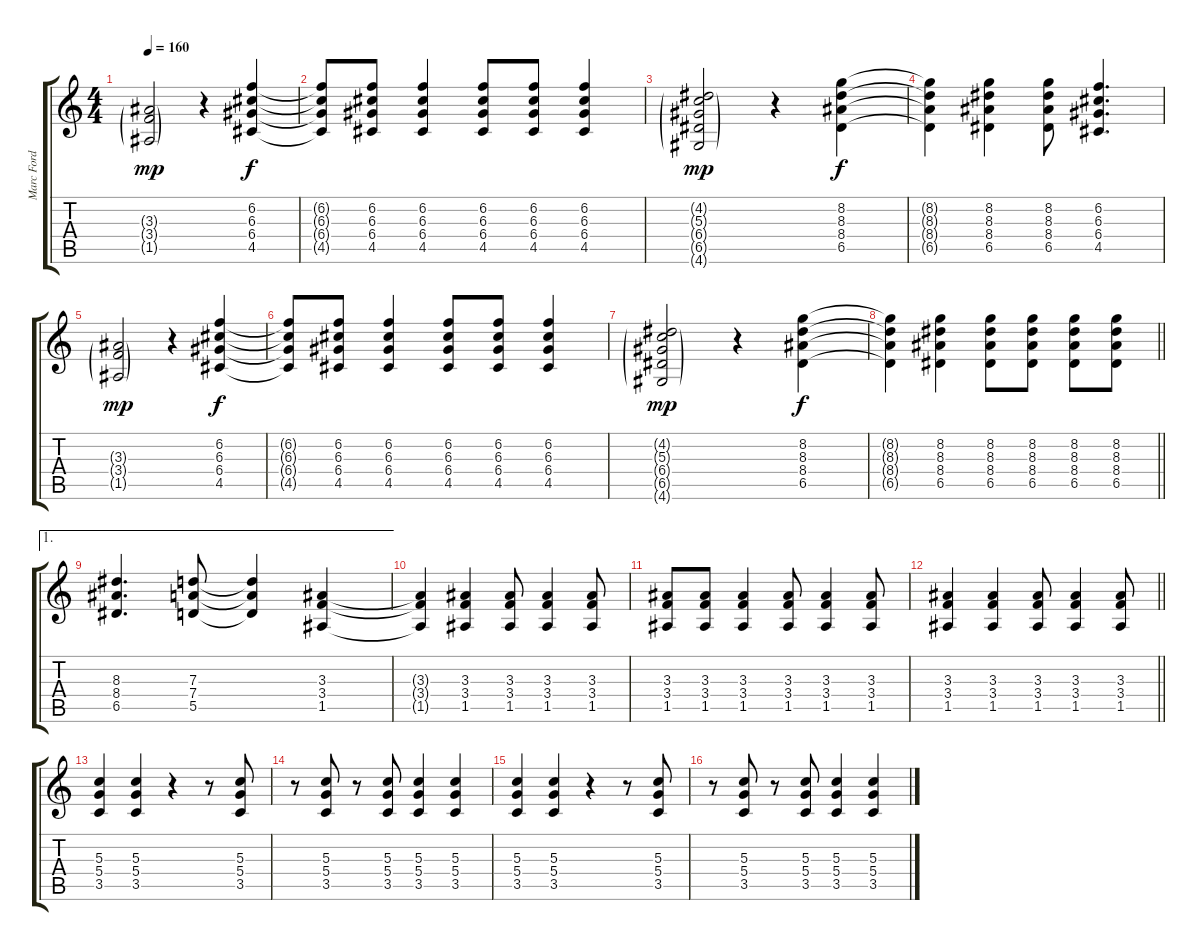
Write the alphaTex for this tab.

\track ("Marc Ford" "Marc Ford") {instrument distortionguitar}
\staff {score tabs}
\tuning (E4 B3 G3 D3 A2 E2) {hide}
\ts (4 4)
\tempo 160
\clef g2
\ks c
(3.3{g} 3.4{g} 1.5{g}).2{dy mp} r.4 (6.2 6.3 6.4 4.5).4{dy f} |
(6.2{t} 6.3{t} 6.4{t} 4.5{t}).8 (6.2 6.3 6.4 4.5).8 (6.2 6.3 6.4 4.5).4 (6.2 6.3 6.4 4.5).8 (6.2 6.3 6.4 4.5).8 (6.2 6.3 6.4 4.5).4 |
(4.2{g} 5.3{g} 6.4{g} 6.5{g} 4.6{g}).2{dy mp} r.4 (8.2 8.3 8.4 6.5).4{dy f} |
(8.2{t} 8.3{t} 8.4{t} 6.5{t}).4 (8.2 8.3 8.4 6.5).4 (8.2 8.3 8.4 6.5).8 (6.2 6.3 6.4 4.5).4{d} |
(3.3{g} 3.4{g} 1.5{g}).2{dy mp} r.4 (6.2 6.3 6.4 4.5).4{dy f} |
(6.2{t} 6.3{t} 6.4{t} 4.5{t}).8 (6.2 6.3 6.4 4.5).8 (6.2 6.3 6.4 4.5).4 (6.2 6.3 6.4 4.5).8 (6.2 6.3 6.4 4.5).8 (6.2 6.3 6.4 4.5).4 |
(4.2{g} 5.3{g} 6.4{g} 6.5{g} 4.6{g}).2{dy mp} r.4 (8.2 8.3 8.4 6.5).4{dy f} |
\barLineRight lightlight
(8.2{t} 8.3{t} 8.4{t} 6.5{t}).4 (8.2 8.3 8.4 6.5).4 (8.2 8.3 8.4 6.5).8 (8.2 8.3 8.4 6.5).8 (8.2 8.3 8.4 6.5).8 (8.2 8.3 8.4 6.5).8 |
\ae 1
(8.3 8.4 6.5).4{d} (7.3 7.4 5.5).8 (7.3{t} 7.4{t} 5.5{t}).4 (3.3 3.4 1.5).4 |
(3.3{t} 3.4{t} 1.5{t}).4 (3.3 3.4 1.5).4 (3.3 3.4 1.5).8 (3.3 3.4 1.5).4 (3.3 3.4 1.5).8 |
(3.3 3.4 1.5).8 (3.3 3.4 1.5).8 (3.3 3.4 1.5).4 (3.3 3.4 1.5).8 (3.3 3.4 1.5).4 (3.3 3.4 1.5).8 |
\barLineRight lightlight
(3.3 3.4 1.5).4 (3.3 3.4 1.5).4 (3.3 3.4 1.5).8 (3.3 3.4 1.5).4 (3.3 3.4 1.5).8 |
(5.3 5.4 3.5).4 (5.3 5.4 3.5).4 r.4 r.8 (5.3 5.4 3.5).8 |
r.8 (5.3 5.4 3.5).8 r.8 (5.3 5.4 3.5).8 (5.3 5.4 3.5).4 (5.3 5.4 3.5).4 |
(5.3 5.4 3.5).4 (5.3 5.4 3.5).4 r.4 r.8 (5.3 5.4 3.5).8 |
r.8 (5.3 5.4 3.5).8 r.8 (5.3 5.4 3.5).8 (5.3 5.4 3.5).4 (5.3 5.4 3.5).4
